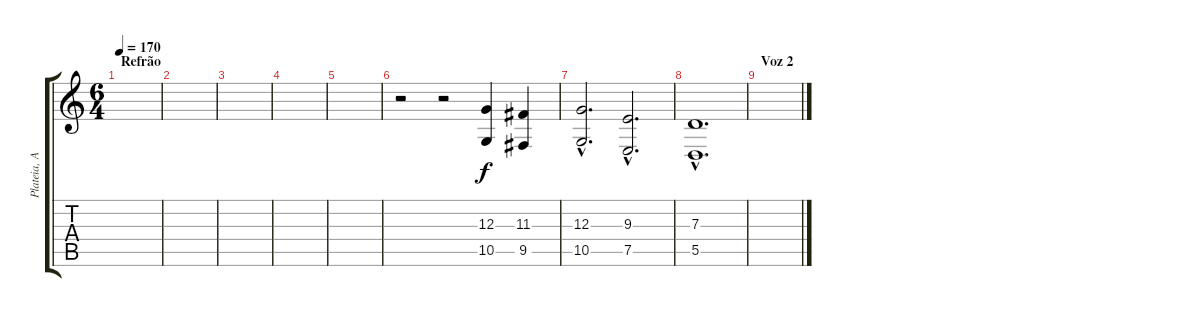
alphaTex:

\track ("Plateia, Adrian e Steve backing vocals" "Plateia, A") {instrument applause}
\staff {score tabs}
\tuning (E4 B3 G3 D3 A2 E2) {hide}
\ts (6 4)
\section ("" "Refrão")
\tempo 170
\clef g2
\ks c
|
|
|
|
|
r.2 r.2 (12.3 10.5).4 (11.3 9.5).4 |
(12.3{hac} 10.5{hac}).2{d} (9.3{hac} 7.5{hac}).2{d} |
(7.3{hac} 5.5{hac}).1{d} |
\section ("" "Voz 2")
